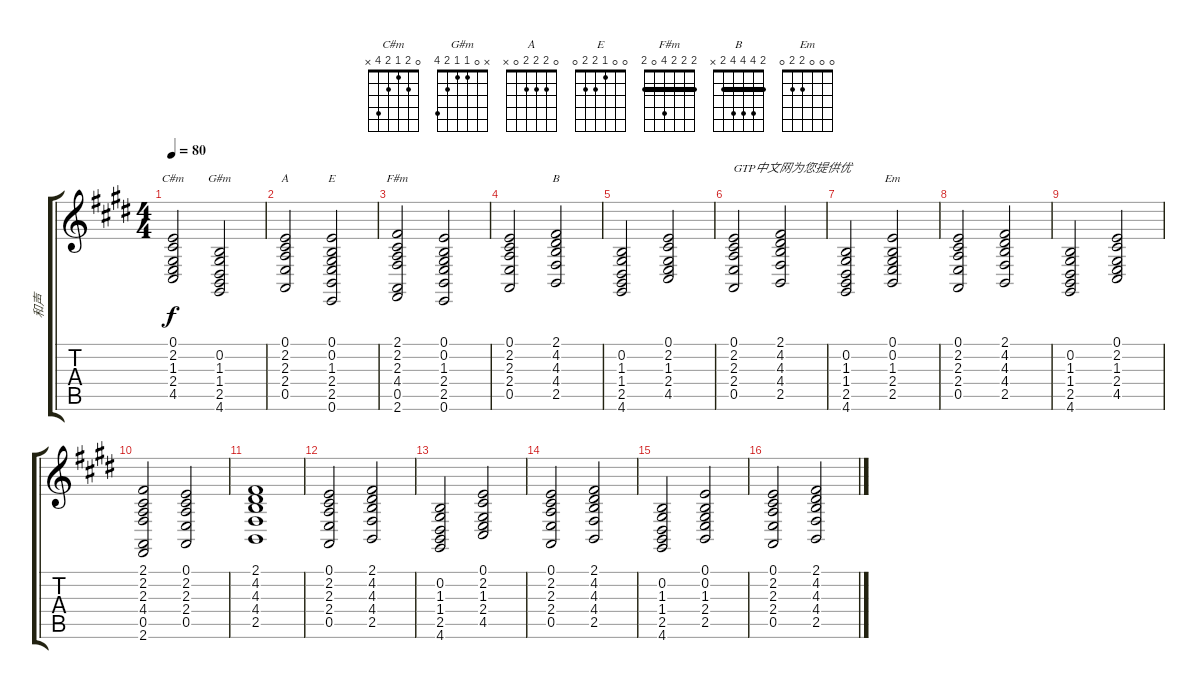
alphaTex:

\track ("和声" "和声") {instrument stringensemble2}
\staff {score tabs}
\tuning (E4 B3 G3 D3 A2 E2) {hide}
\chord ("C#m" 0 2 1 2 4 x)
\chord ("G#m" x 0 1 1 2 4)
\chord ("A" 0 2 2 2 0 x)
\chord ("E" 0 0 1 2 2 0)
\chord ("F#m" 2 2 2 4 0 2) {barre 2}
\chord ("B" 2 4 4 4 2 x) {barre 2}
\chord ("Em" 0 0 0 2 2 0)
\ts (4 4)
\tempo 80
\clef g2
\ks c#minor
(0.1 2.2 1.3 2.4 4.5).2{ch "C#m" dy f} (0.2 1.3 1.4 2.5 4.6).2{ch "G#m"} |
(0.1 2.2 2.3 2.4 0.5).2{ch "A"} (0.1 0.2 1.3 2.4 2.5 0.6).2{ch "E"} |
(2.1 2.2 2.3 4.4 0.5 2.6).2{ch "F#m"} (0.1 0.2 1.3 2.4 2.5 0.6).2 |
(0.1 2.2 2.3 2.4 0.5).2 (2.1 4.2 4.3 4.4 2.5).2{ch "B"} |
(0.2 1.3 1.4 2.5 4.6).2 (0.1 2.2 1.3 2.4 4.5).2 |
(0.1 2.2 2.3 2.4 0.5).2{txt "GTP中文网为您提供优"} (2.1 4.2 4.3 4.4 2.5).2 |
(0.2 1.3 1.4 2.5 4.6).2 (0.1 0.2 1.3 2.4 2.5).2{ch "Em"} |
(0.1 2.2 2.3 2.4 0.5).2 (2.1 4.2 4.3 4.4 2.5).2 |
(0.2 1.3 1.4 2.5 4.6).2 (0.1 2.2 1.3 2.4 4.5).2 |
(2.1 2.2 2.3 4.4 0.5 2.6).2 (0.1 2.2 2.3 2.4 0.5).2 |
(2.1 4.2 4.3 4.4 2.5).1 |
(0.1 2.2 2.3 2.4 0.5).2 (2.1 4.2 4.3 4.4 2.5).2 |
(0.2 1.3 1.4 2.5 4.6).2 (0.1 2.2 1.3 2.4 4.5).2 |
(0.1 2.2 2.3 2.4 0.5).2 (2.1 4.2 4.3 4.4 2.5).2 |
(0.2 1.3 1.4 2.5 4.6).2 (0.1 0.2 1.3 2.4 2.5).2 |
(0.1 2.2 2.3 2.4 0.5).2 (2.1 4.2 4.3 4.4 2.5).2
